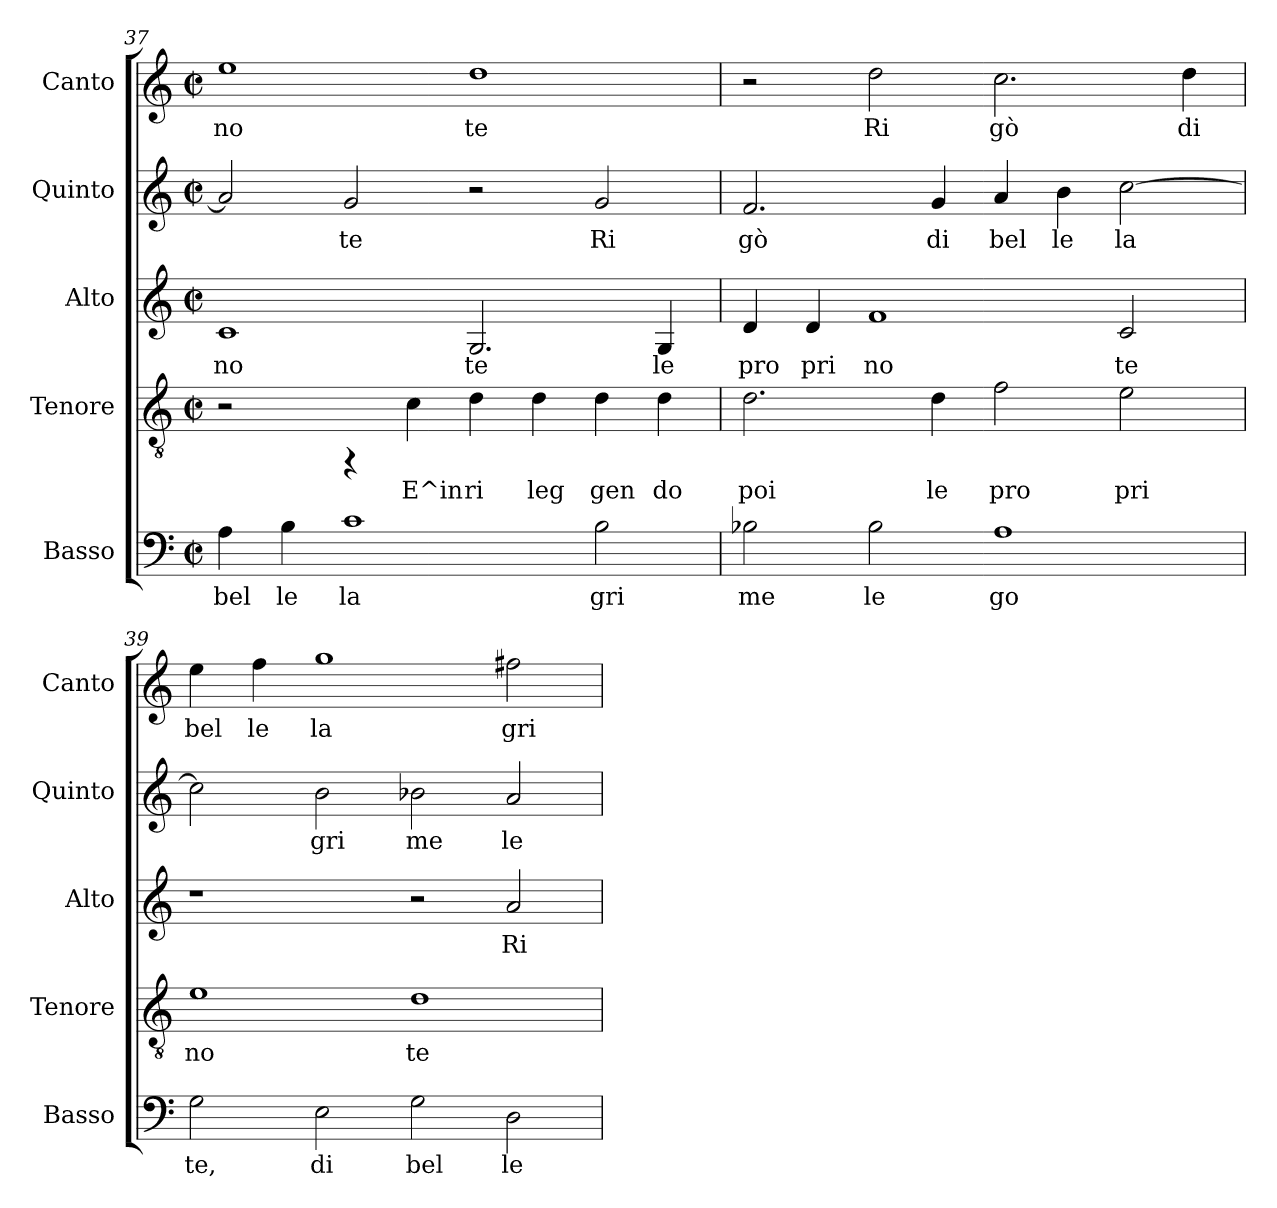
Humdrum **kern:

**kern	**text	**kern	**text	**kern	**text	**kern	**text	**kern	**text
*part5	*part5	*part4	*part4	*part3	*part3	*part2	*part2	*part1	*part1
*staff5	*staff5	*staff4	*staff4	*staff3	*staff3	*staff2	*staff2	*staff1	*staff1
*I"Basso	*	*I"Tenore	*	*I"Alto	*	*I"Quinto	*	*I"Canto	*
*I'Basso	*	*I'Tenore	*	*I'Alto	*	*I'Quinto	*	*I'Canto	*
*clefF4	*	*clefGv2	*	*clefG2	*	*clefG2	*	*clefG2	*
*k[]	*	*k[]	*	*k[]	*	*k[]	*	*k[]	*
*C:	*	*C:	*	*C:	*	*C:	*	*C:	*
*M2/2	*	*M2/2	*	*M2/2	*	*M2/2	*	*M2/2	*
*met(c|)	*	*met(c|)	*	*met(c|)	*	*met(c|)	*	*met(c|)	*
=37	=37	=37	=37	=37	=37	=37	=37	=37	=37
!	!LO:LY:b:cj	!	!	!	!LO:LY:b:cj	!	!LO:LY:b:cj	!	!LO:LY:b:cj
4A\	bel	2r	.	1c	no	2a/]	.	1ee	no
!	!LO:LY:b:cj	!	!	!	!	!	!	!	!
4B\	le	.	.	.	.	.	.	.	.
!	!LO:LY:b:cj	!	!	!	!	!	!LO:LY:b:cj	!	!
1c	la	4rFF	.	.	.	2g/	te	.	.
!	!	!	!LO:LY:b:cj	!	!	!	!	!	!
.	.	4c\	E^in	.	.	.	.	.	.
!	!	!	!LO:LY:b:cj	!	!LO:LY:b:cj	!	!	!	!LO:LY:b:cj
.	.	4d\	ri	2.G/	te	2r	.	1dd	te
!	!	!	!LO:LY:b:cj	!	!	!	!	!	!
.	.	4d\	leg	.	.	.	.	.	.
!	!LO:LY:b:cj	!	!LO:LY:b:cj	!	!	!	!LO:LY:b:cj	!	!
2B\	gri	4d\	gen	.	.	2g/	Ri	.	.
!	!	!	!LO:LY:b:cj	!	!LO:LY:b:cj	!	!	!	!
.	.	4d\	do	4G/	le	.	.	.	.
=38	=38	=38	=38	=38	=38	=38	=38	=38	=38
!	!LO:LY:b:cj	!	!LO:LY:b:cj	!	!LO:LY:b:cj	!	!LO:LY:b:cj	!	!
2B-X\	me	2.d\	poi	4d/	pro	2.f/	gò	2r	.
!	!	!	!	!	!LO:LY:b:cj	!	!	!	!
.	.	.	.	4d/	pri	.	.	.	.
!	!LO:LY:b:cj	!	!	!	!LO:LY:b:cj	!	!	!	!LO:LY:b:cj
2B-\	le	.	.	1f	no	.	.	2dd\	Ri
!	!	!	!LO:LY:b:cj	!	!	!	!LO:LY:b:cj	!	!
.	.	4d\	le	.	.	4g/	di	.	.
!	!LO:LY:b:cj	!	!LO:LY:b:cj	!	!	!	!LO:LY:b:cj	!	!LO:LY:b:cj
1A	go	2f\	pro	.	.	4a/	bel	2.cc\	gò
!	!	!	!	!	!	!	!LO:LY:b:cj	!	!
.	.	.	.	.	.	4b\	le	.	.
!	!	!	!LO:LY:b:cj	!	!LO:LY:b:cj	!	!LO:LY:b:cj	!	!
.	.	2e\	pri	2c/	te	[<2cc\	la	.	.
!	!	!	!	!	!	!	!	!	!LO:LY:b:cj
.	.	.	.	.	.	.	.	4dd\	di
!!LO:LB:g=z
=39	=39	=39	=39	=39	=39	=39	=39	=39	=39
!	!LO:LY:b:cj	!	!LO:LY:b:cj	!	!	!	!LO:LY:b:cj	!	!LO:LY:b:cj
2G\	te,	1e	no	1r	.	2cc\]	.	4ee\	bel
!	!	!	!	!	!	!	!	!	!LO:LY:b:cj
.	.	.	.	.	.	.	.	4ff\	le
!	!LO:LY:b:cj	!	!	!	!	!	!LO:LY:b:cj	!	!LO:LY:b:cj
2E\	di	.	.	.	.	2b\	gri	1gg	la
!	!LO:LY:b:cj	!	!LO:LY:b:cj	!	!	!	!LO:LY:b:cj	!	!
2G\	bel	1d	te	2r	.	2b-X\	me	.	.
!	!LO:LY:b:cj	!	!	!	!LO:LY:b:cj	!	!LO:LY:b:cj	!	!LO:LY:b:cj
2D\	le	.	.	2a/	Ri-	2a/	le	2ff#X\	gri
=	=	=	=	=	=	=	=	=	=
*-	*-	*-	*-	*-	*-	*-	*-	*-	*-
